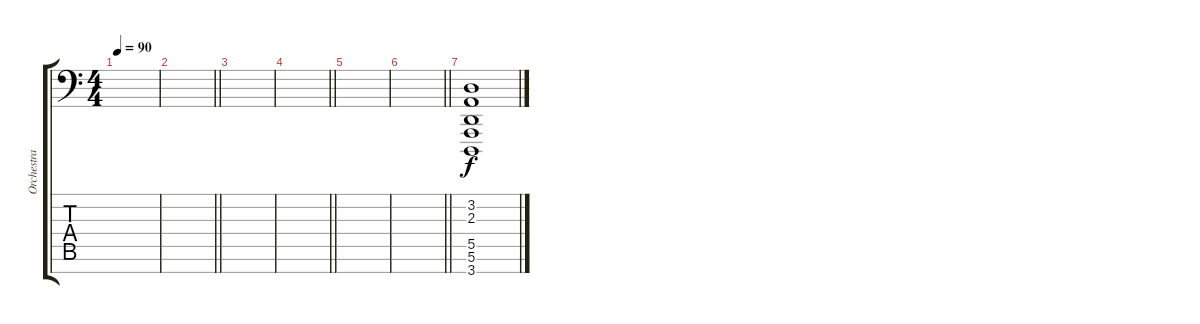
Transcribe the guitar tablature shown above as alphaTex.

\track ("Orchestra - Percussions" "Orchestra ") {instrument timpani}
\staff {score tabs}
\tuning (E3 B2 G2 D2 A1 E1 B0) {hide}
\ts (4 4)
\tempo 90
\clef f4
\ks c
|
\barLineRight lightlight
|
|
\barLineRight lightlight
|
|
\barLineRight lightlight
|
(3.2 2.3 5.5 5.6 3.7).1{volume 16 instrument timpani}
